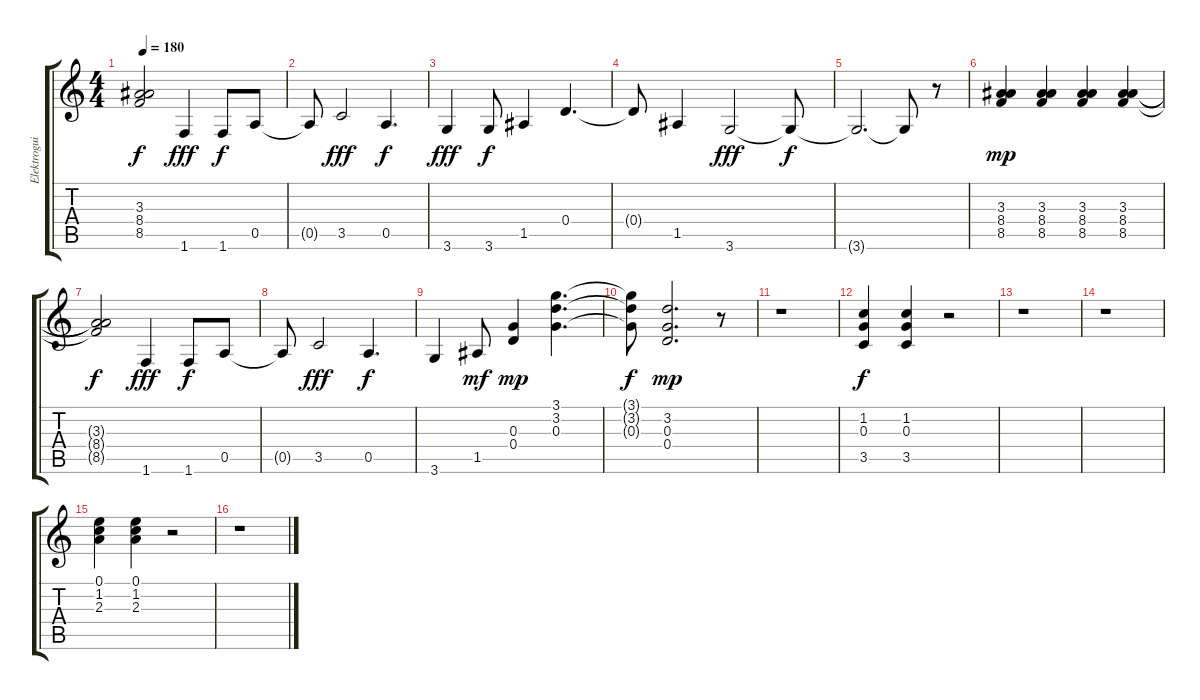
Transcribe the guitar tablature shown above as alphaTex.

\track ("Elektroguitar_1" "Elektrogui") {instrument electricguitarmuted}
\staff {score tabs}
\tuning (E4 B3 G3 D3 A2 E2) {hide}
\ts (4 4)
\tempo 180
\clef g2
\ks c
(3.3{t} 8.4{t} 8.5{t}).2{dy f} 1.6.4{dy fff} 1.6.8{dy f} 0.5.8 |
0.5{t}.8 3.5.2{dy fff} 0.5.4{d dy f} |
3.6.4{dy fff} 3.6.8{dy f} 1.5.4 0.4.4{d} |
0.4{t}.8 1.5.4 3.6.2{dy fff} 3.6{t}.8{dy f} |
3.6{t}.2{d} 3.6{t}.8 r.8 |
(3.3 8.4 8.5).4{dy mp} (3.3 8.4 8.5).4 (3.3 8.4 8.5).4 (3.3 8.4 8.5).4 |
(3.3{t} 8.4{t} 8.5{t}).2{dy f} 1.6.4{dy fff} 1.6.8{dy f} 0.5.8 |
0.5{t}.8 3.5.2{dy fff} 0.5.4{d dy f} |
3.6.4 1.5.8{dy mf} (0.3 0.4).4{dy mp} (3.1 3.2 0.3).4{d} |
(3.1{t} 3.2{t} 0.3{t}).8{dy f} (3.2 0.3 0.4).2{d dy mp} r.8 |
r.1 |
(1.2 0.3 3.5).4{dy f} (1.2 0.3 3.5).4 r.2 |
r.1 |
r.1 |
(0.1 1.2 2.3).4 (0.1 1.2 2.3).4 r.2 |
r.1
